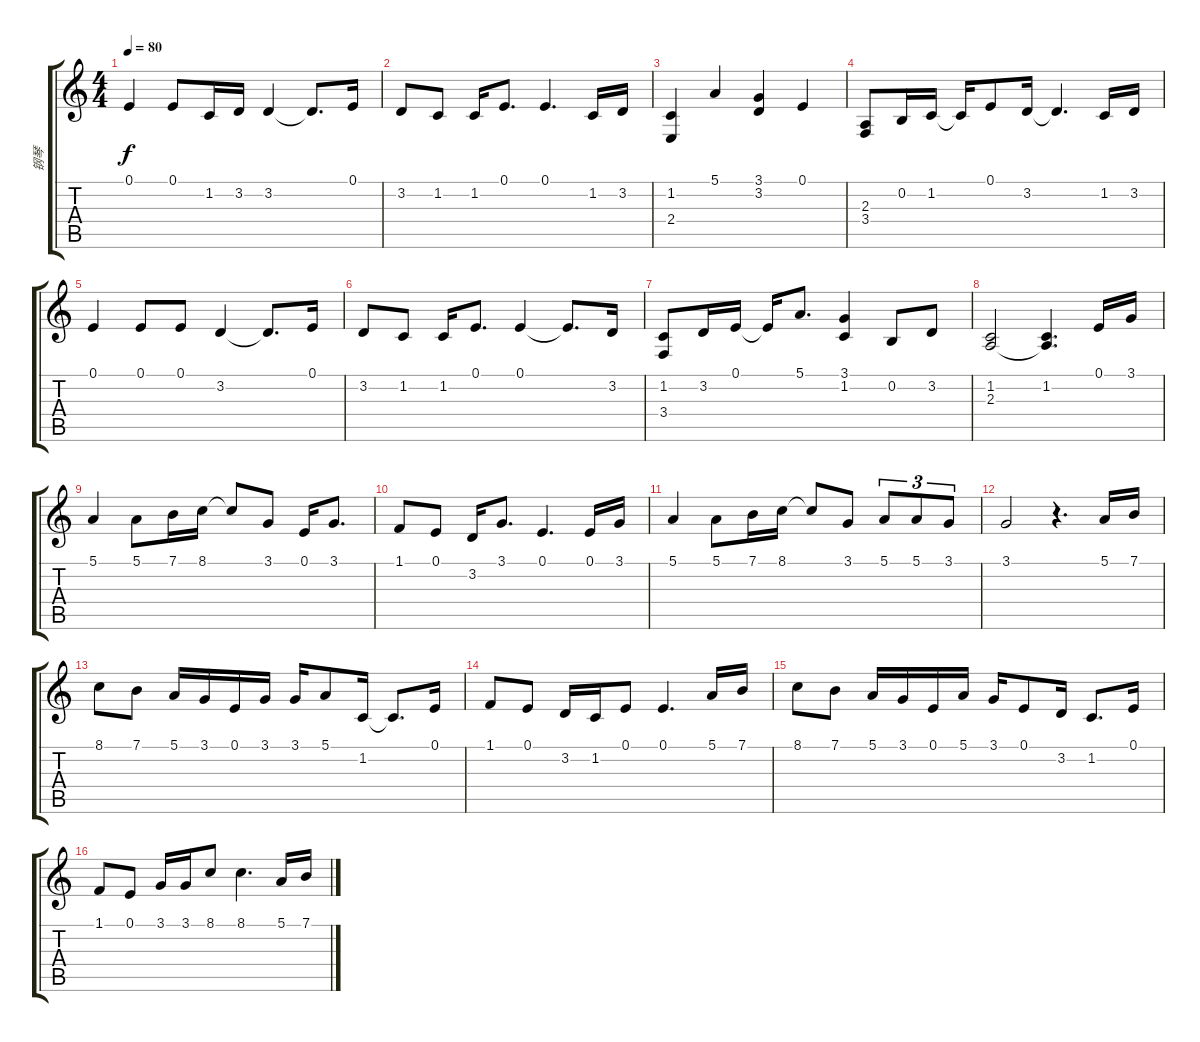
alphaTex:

\track ("钢琴" "钢琴") {instrument brightacousticpiano}
\staff {score tabs}
\tuning (E4 B3 G3 D3 A2 E2) {hide}
\ts (4 4)
\tempo 80
\clef g2
\ks c
0.1.4{dy f} 0.1.8 1.2.16 3.2.16 3.2.4 3.2{t}.8{d} 0.1.16 |
3.2.8 1.2.8 1.2.16 0.1.8{d} 0.1.4{d} 1.2.16 3.2.16 |
(1.2 2.4).4 5.1.4 (3.1 3.2).4 0.1.4 |
(2.3 3.4).8 0.2.16 1.2.16 1.2{t}.16 0.1.8 3.2.16 3.2{t}.4{d} 1.2.16 3.2.16 |
0.1.4 0.1.8 0.1.8 3.2.4 3.2{t}.8{d} 0.1.16 |
3.2.8 1.2.8 1.2.16 0.1.8{d} 0.1.4 0.1{t}.8{d} 3.2.16 |
(1.2 3.4).8 3.2.16 0.1.16 0.1{t}.16 5.1.8{d} (3.1 1.2).4 0.2.8 3.2.8 |
(1.2 2.3).2 (1.2 2.3{t}).4{d} 0.1.16 3.1.16 |
5.1.4 5.1.8 7.1.16 8.1.16 8.1{t}.8 3.1.8 0.1.16 3.1.8{d} |
1.1.8 0.1.8 3.2.16 3.1.8{d} 0.1.4{d} 0.1.16 3.1.16 |
5.1.4 5.1.8 7.1.16 8.1.16 8.1{t}.8 3.1.8 5.1.8{tu (3 2)} 5.1.8{tu (3 2)} 3.1.8{tu (3 2)} |
3.1.2 r.4{d} 5.1.16 7.1.16 |
8.1.8 7.1.8 5.1.16 3.1.16 0.1.16 3.1.16 3.1.16 5.1.8 1.2.16 1.2{t}.8{d} 0.1.16 |
1.1.8 0.1.8 3.2.16 1.2.16 0.1.8 0.1.4{d} 5.1.16 7.1.16 |
8.1.8 7.1.8 5.1.16 3.1.16 0.1.16 5.1.16 3.1.16 0.1.8 3.2.16 1.2.8{d} 0.1.16 |
1.1.8 0.1.8 3.1.16 3.1.16 8.1.8 8.1.4{d} 5.1.16 7.1.16
